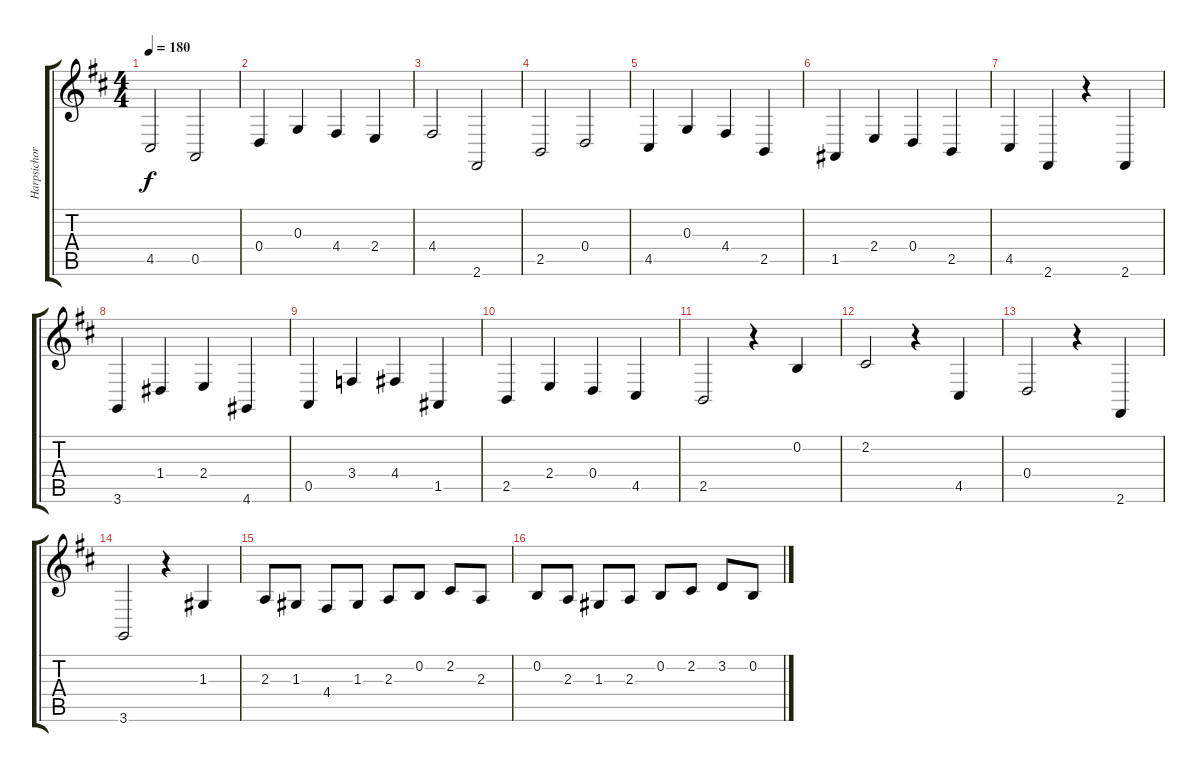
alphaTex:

\track ("Harpsichord LH" "Harpsichor") {instrument harpsichord}
\staff {score tabs}
\tuning (E4 B3 G3 D3 A2 E2) {hide}
\ts (4 4)
\tempo 180
\clef g2
\ks bminor
4.5.2{dy f} 0.5.2 |
0.4.4 0.3.4 4.4.4 2.4.4 |
4.4.2 2.6.2 |
2.5.2 0.4.2 |
4.5.4 0.3.4 4.4.4 2.5.4 |
1.5.4 2.4.4 0.4.4 2.5.4 |
4.5.4 2.6.4 r.4 2.6.4 |
3.6.4 1.4.4 2.4.4 4.6.4 |
0.5.4 3.4.4 4.4.4 1.5.4 |
2.5.4 2.4.4 0.4.4 4.5.4 |
2.5.2 r.4 0.2.4 |
2.2.2 r.4 4.5.4 |
0.4.2 r.4 2.6.4 |
3.6.2 r.4 1.3.4 |
2.3.8 1.3.8 4.4.8 1.3.8 2.3.8 0.2.8 2.2.8 2.3.8 |
0.2.8 2.3.8 1.3.8 2.3.8 0.2.8 2.2.8 3.2.8 0.2.8
